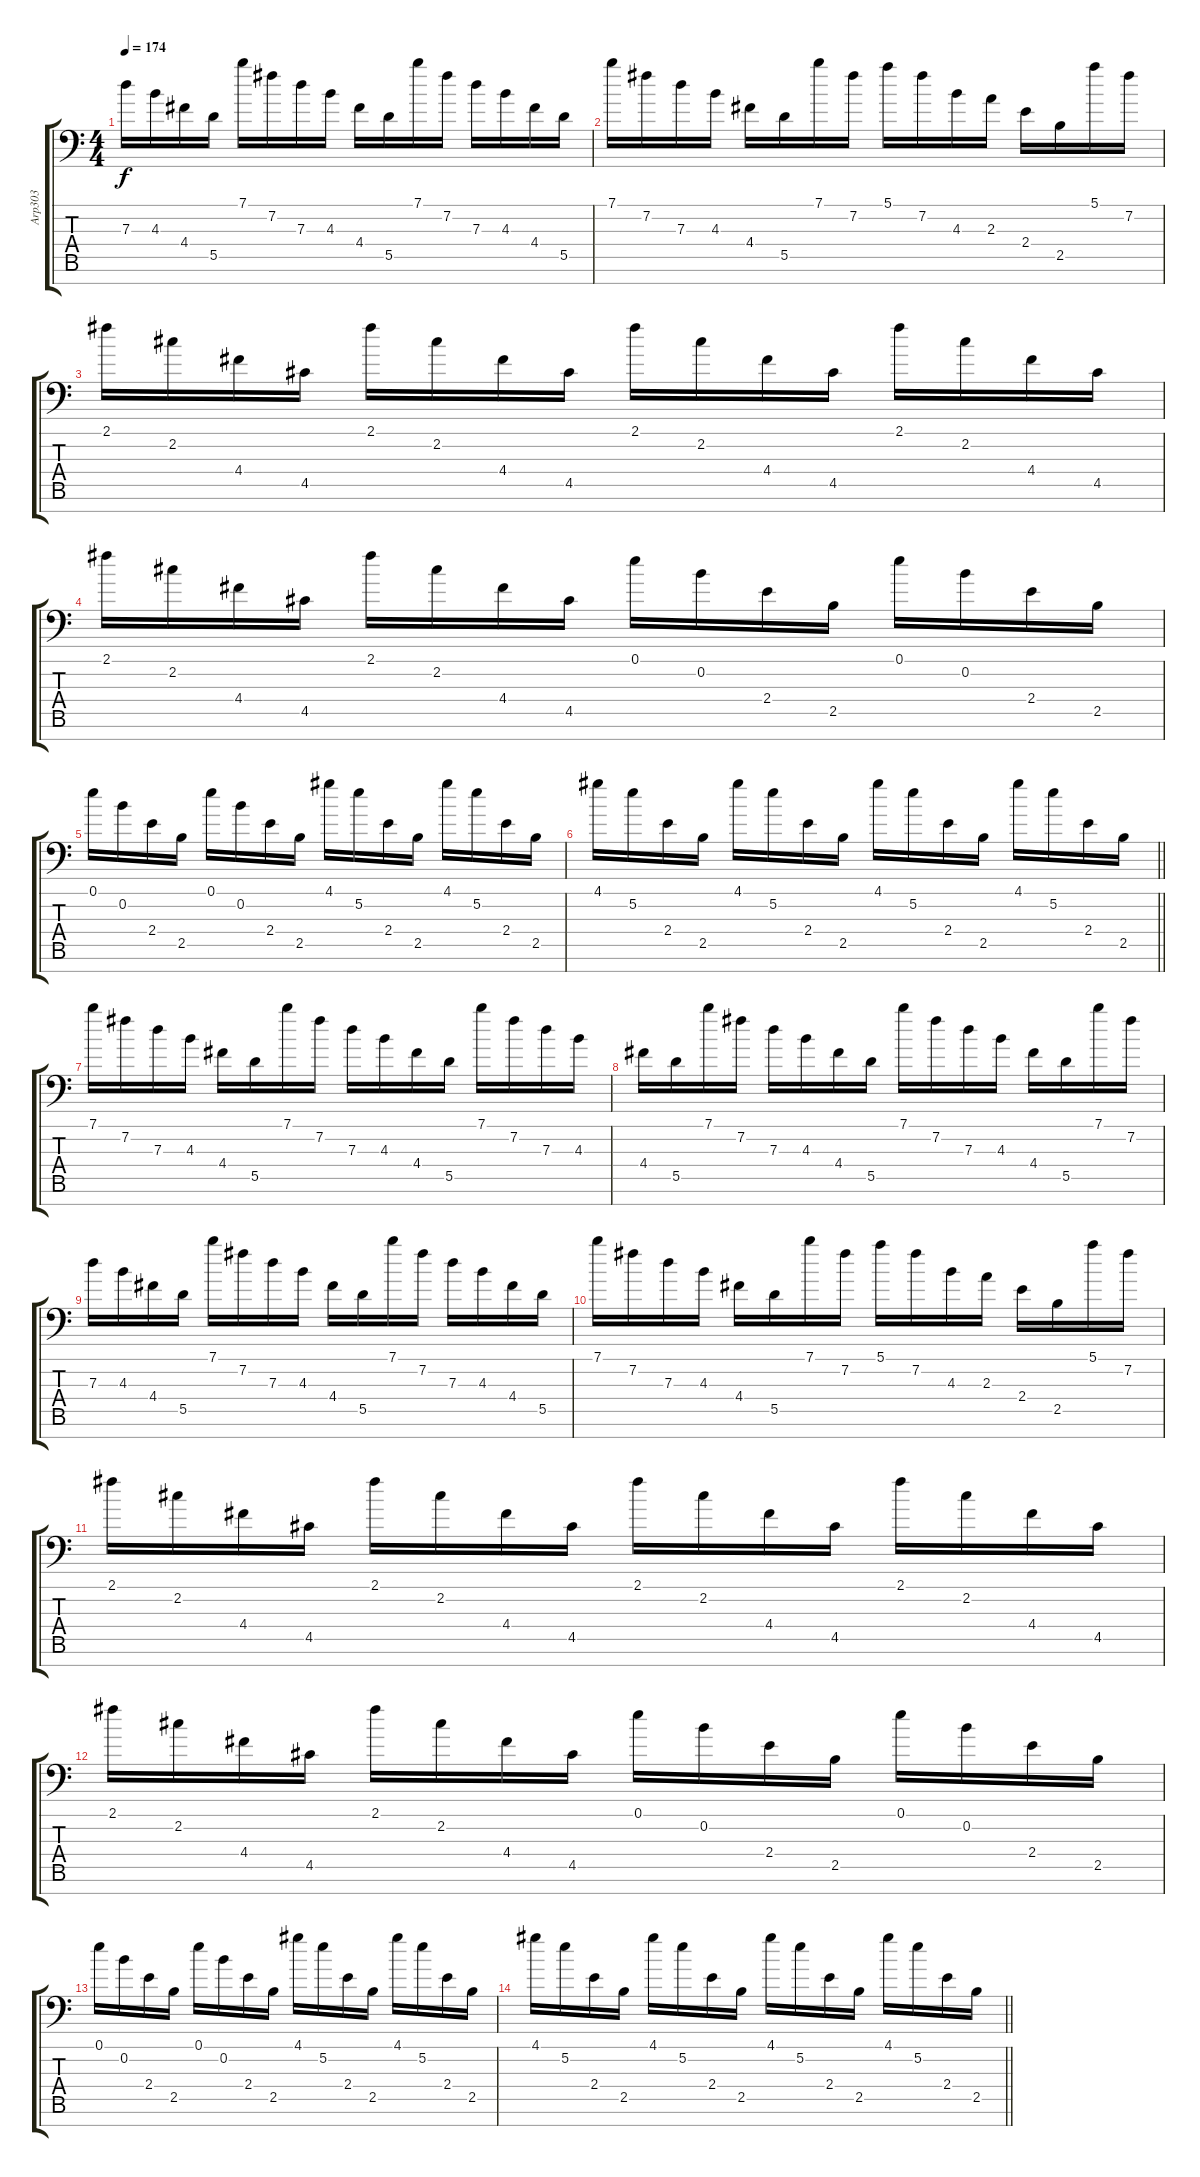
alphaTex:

\track ("Arp303" "Arp303") {instrument synthbass2}
\staff {score tabs}
\tuning (E4 B3 G3 D3 A2 E2 C-1) {hide}
\ts (4 4)
\tempo 174
\clef f4
\ks c
7.3.16{dy f} 4.3.16 4.4.16 5.5.16 7.1.16 7.2.16 7.3.16 4.3.16 4.4.16 5.5.16 7.1.16 7.2.16 7.3.16 4.3.16 4.4.16 5.5.16 |
7.1.16 7.2.16 7.3.16 4.3.16 4.4.16 5.5.16 7.1.16 7.2.16 5.1.16 7.2.16 4.3.16 2.3.16 2.4.16 2.5.16 5.1.16 7.2.16 |
2.1.16 2.2.16 4.4.16 4.5.16 2.1.16 2.2.16 4.4.16 4.5.16 2.1.16 2.2.16 4.4.16 4.5.16 2.1.16 2.2.16 4.4.16 4.5.16 |
2.1.16 2.2.16 4.4.16 4.5.16 2.1.16 2.2.16 4.4.16 4.5.16 0.1.16 0.2.16 2.4.16 2.5.16 0.1.16 0.2.16 2.4.16 2.5.16 |
0.1.16 0.2.16 2.4.16 2.5.16 0.1.16 0.2.16 2.4.16 2.5.16 4.1.16 5.2.16 2.4.16 2.5.16 4.1.16 5.2.16 2.4.16 2.5.16 |
\barLineRight lightlight
4.1.16 5.2.16 2.4.16 2.5.16 4.1.16 5.2.16 2.4.16 2.5.16 4.1.16 5.2.16 2.4.16 2.5.16 4.1.16 5.2.16 2.4.16 2.5.16 |
7.1.16 7.2.16 7.3.16 4.3.16 4.4.16 5.5.16 7.1.16 7.2.16 7.3.16 4.3.16 4.4.16 5.5.16 7.1.16 7.2.16 7.3.16 4.3.16 |
4.4.16 5.5.16 7.1.16 7.2.16 7.3.16 4.3.16 4.4.16 5.5.16 7.1.16 7.2.16 7.3.16 4.3.16 4.4.16 5.5.16 7.1.16 7.2.16 |
7.3.16 4.3.16 4.4.16 5.5.16 7.1.16 7.2.16 7.3.16 4.3.16 4.4.16 5.5.16 7.1.16 7.2.16 7.3.16 4.3.16 4.4.16 5.5.16 |
7.1.16 7.2.16 7.3.16 4.3.16 4.4.16 5.5.16 7.1.16 7.2.16 5.1.16 7.2.16 4.3.16 2.3.16 2.4.16 2.5.16 5.1.16 7.2.16 |
2.1.16 2.2.16 4.4.16 4.5.16 2.1.16 2.2.16 4.4.16 4.5.16 2.1.16 2.2.16 4.4.16 4.5.16 2.1.16 2.2.16 4.4.16 4.5.16 |
2.1.16 2.2.16 4.4.16 4.5.16 2.1.16 2.2.16 4.4.16 4.5.16 0.1.16 0.2.16 2.4.16 2.5.16 0.1.16 0.2.16 2.4.16 2.5.16 |
0.1.16 0.2.16 2.4.16 2.5.16 0.1.16 0.2.16 2.4.16 2.5.16 4.1.16 5.2.16 2.4.16 2.5.16 4.1.16 5.2.16 2.4.16 2.5.16 |
\barLineRight lightlight
4.1.16 5.2.16 2.4.16 2.5.16 4.1.16 5.2.16 2.4.16 2.5.16 4.1.16 5.2.16 2.4.16 2.5.16 4.1.16 5.2.16 2.4.16 2.5.16
